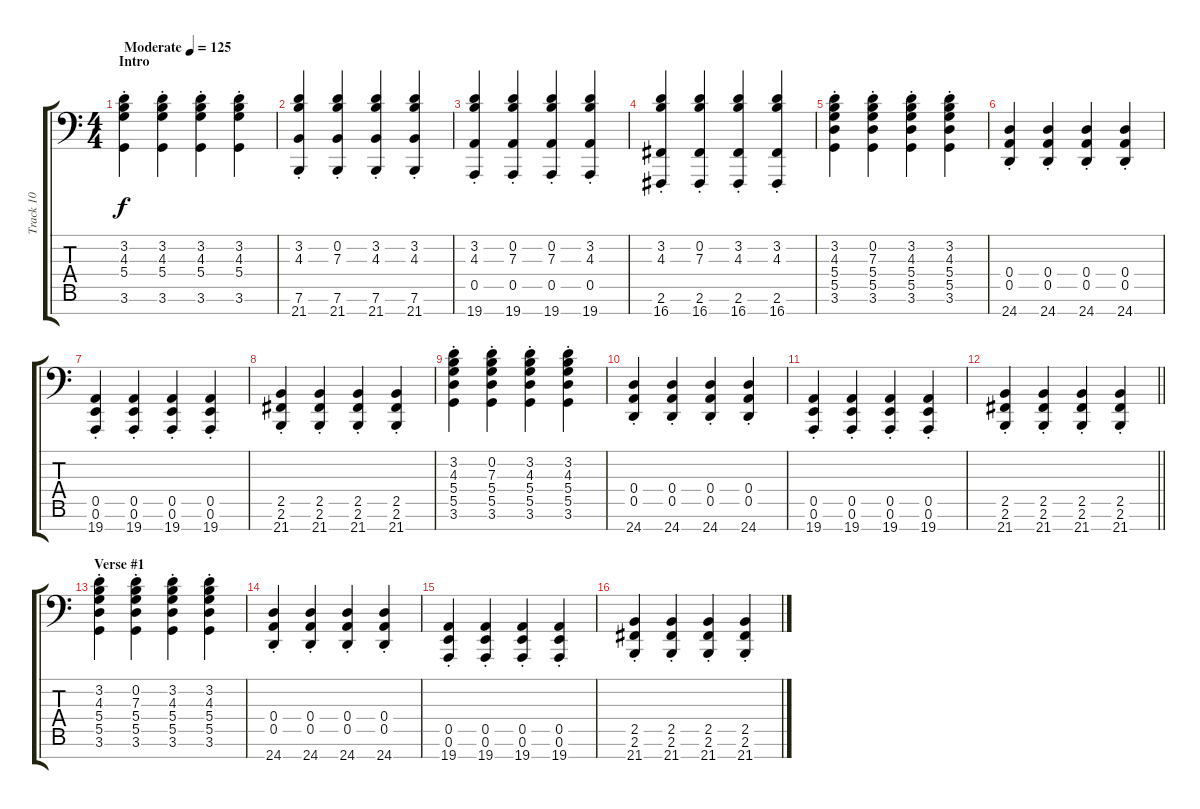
\track ("Track 10" "Track 10") {instrument stringensemble1}
\staff {score tabs}
\tuning (E4 B3 G3 D3 A2 E2 D0) {hide}
\ts (4 4)
\section ("" "Intro")
\tempo (125 "Moderate")
\clef f4
\ks c
(3.2{st} 4.3{st} 5.4{st} 3.6{st}).4{dy f instrument stringensemble1} (3.2{st} 4.3{st} 5.4{st} 3.6{st}).4 (3.2{st} 4.3{st} 5.4{st} 3.6{st}).4 (3.2{st} 4.3{st} 5.4{st} 3.6{st}).4 |
(3.2{st} 4.3{st} 7.6{st} 21.7{st}).4 (0.2{st} 7.3{st} 7.6{st} 21.7{st}).4 (3.2{st} 4.3{st} 7.6{st} 21.7{st}).4 (3.2{st} 4.3{st} 7.6{st} 21.7{st}).4 |
(3.2{st} 4.3{st} 0.5{st} 19.7{st}).4 (0.2{st} 7.3{st} 0.5{st} 19.7{st}).4 (0.2{st} 7.3{st} 0.5{st} 19.7{st}).4 (3.2{st} 4.3{st} 0.5{st} 19.7{st}).4 |
(3.2{st} 4.3{st} 2.6{st} 16.7{st}).4 (0.2{st} 7.3{st} 2.6{st} 16.7{st}).4 (3.2{st} 4.3{st} 2.6{st} 16.7{st}).4 (3.2{st} 4.3{st} 2.6{st} 16.7{st}).4 |
(3.2{st} 4.3{st} 5.4{st} 5.5{st} 3.6{st}).4 (0.2{st} 7.3{st} 5.4{st} 5.5{st} 3.6{st}).4 (3.2{st} 4.3{st} 5.4{st} 5.5{st} 3.6{st}).4 (3.2{st} 4.3{st} 5.4{st} 5.5{st} 3.6{st}).4 |
(0.4{st} 0.5{st} 24.7{st}).4 (0.4{st} 0.5{st} 24.7{st}).4 (0.4{st} 0.5{st} 24.7{st}).4 (0.4{st} 0.5{st} 24.7{st}).4 |
(0.5{st} 0.6{st} 19.7{st}).4 (0.5{st} 0.6{st} 19.7{st}).4 (0.5{st} 0.6{st} 19.7{st}).4 (0.5{st} 0.6{st} 19.7{st}).4 |
(2.5{st} 2.6{st} 21.7{st}).4 (2.5{st} 2.6{st} 21.7{st}).4 (2.5{st} 2.6{st} 21.7{st}).4 (2.5{st} 2.6{st} 21.7{st}).4 |
(3.2{st} 4.3{st} 5.4{st} 5.5{st} 3.6{st}).4 (0.2{st} 7.3{st} 5.4{st} 5.5{st} 3.6{st}).4 (3.2{st} 4.3{st} 5.4{st} 5.5{st} 3.6{st}).4 (3.2{st} 4.3{st} 5.4{st} 5.5{st} 3.6{st}).4 |
(0.4{st} 0.5{st} 24.7{st}).4 (0.4{st} 0.5{st} 24.7{st}).4 (0.4{st} 0.5{st} 24.7{st}).4 (0.4{st} 0.5{st} 24.7{st}).4 |
(0.5{st} 0.6{st} 19.7{st}).4 (0.5{st} 0.6{st} 19.7{st}).4 (0.5{st} 0.6{st} 19.7{st}).4 (0.5{st} 0.6{st} 19.7{st}).4 |
\barLineRight lightlight
(2.5{st} 2.6{st} 21.7{st}).4 (2.5{st} 2.6{st} 21.7{st}).4 (2.5{st} 2.6{st} 21.7{st}).4 (2.5{st} 2.6{st} 21.7{st}).4 |
\section ("" "Verse #1")
(3.2{st} 4.3{st} 5.4{st} 5.5{st} 3.6{st}).4 (0.2{st} 7.3{st} 5.4{st} 5.5{st} 3.6{st}).4 (3.2{st} 4.3{st} 5.4{st} 5.5{st} 3.6{st}).4 (3.2{st} 4.3{st} 5.4{st} 5.5{st} 3.6{st}).4 |
(0.4{st} 0.5{st} 24.7{st}).4 (0.4{st} 0.5{st} 24.7{st}).4 (0.4{st} 0.5{st} 24.7{st}).4 (0.4{st} 0.5{st} 24.7{st}).4 |
(0.5{st} 0.6{st} 19.7{st}).4 (0.5{st} 0.6{st} 19.7{st}).4 (0.5{st} 0.6{st} 19.7{st}).4 (0.5{st} 0.6{st} 19.7{st}).4 |
(2.5{st} 2.6{st} 21.7{st}).4 (2.5{st} 2.6{st} 21.7{st}).4 (2.5{st} 2.6{st} 21.7{st}).4 (2.5{st} 2.6{st} 21.7{st}).4
